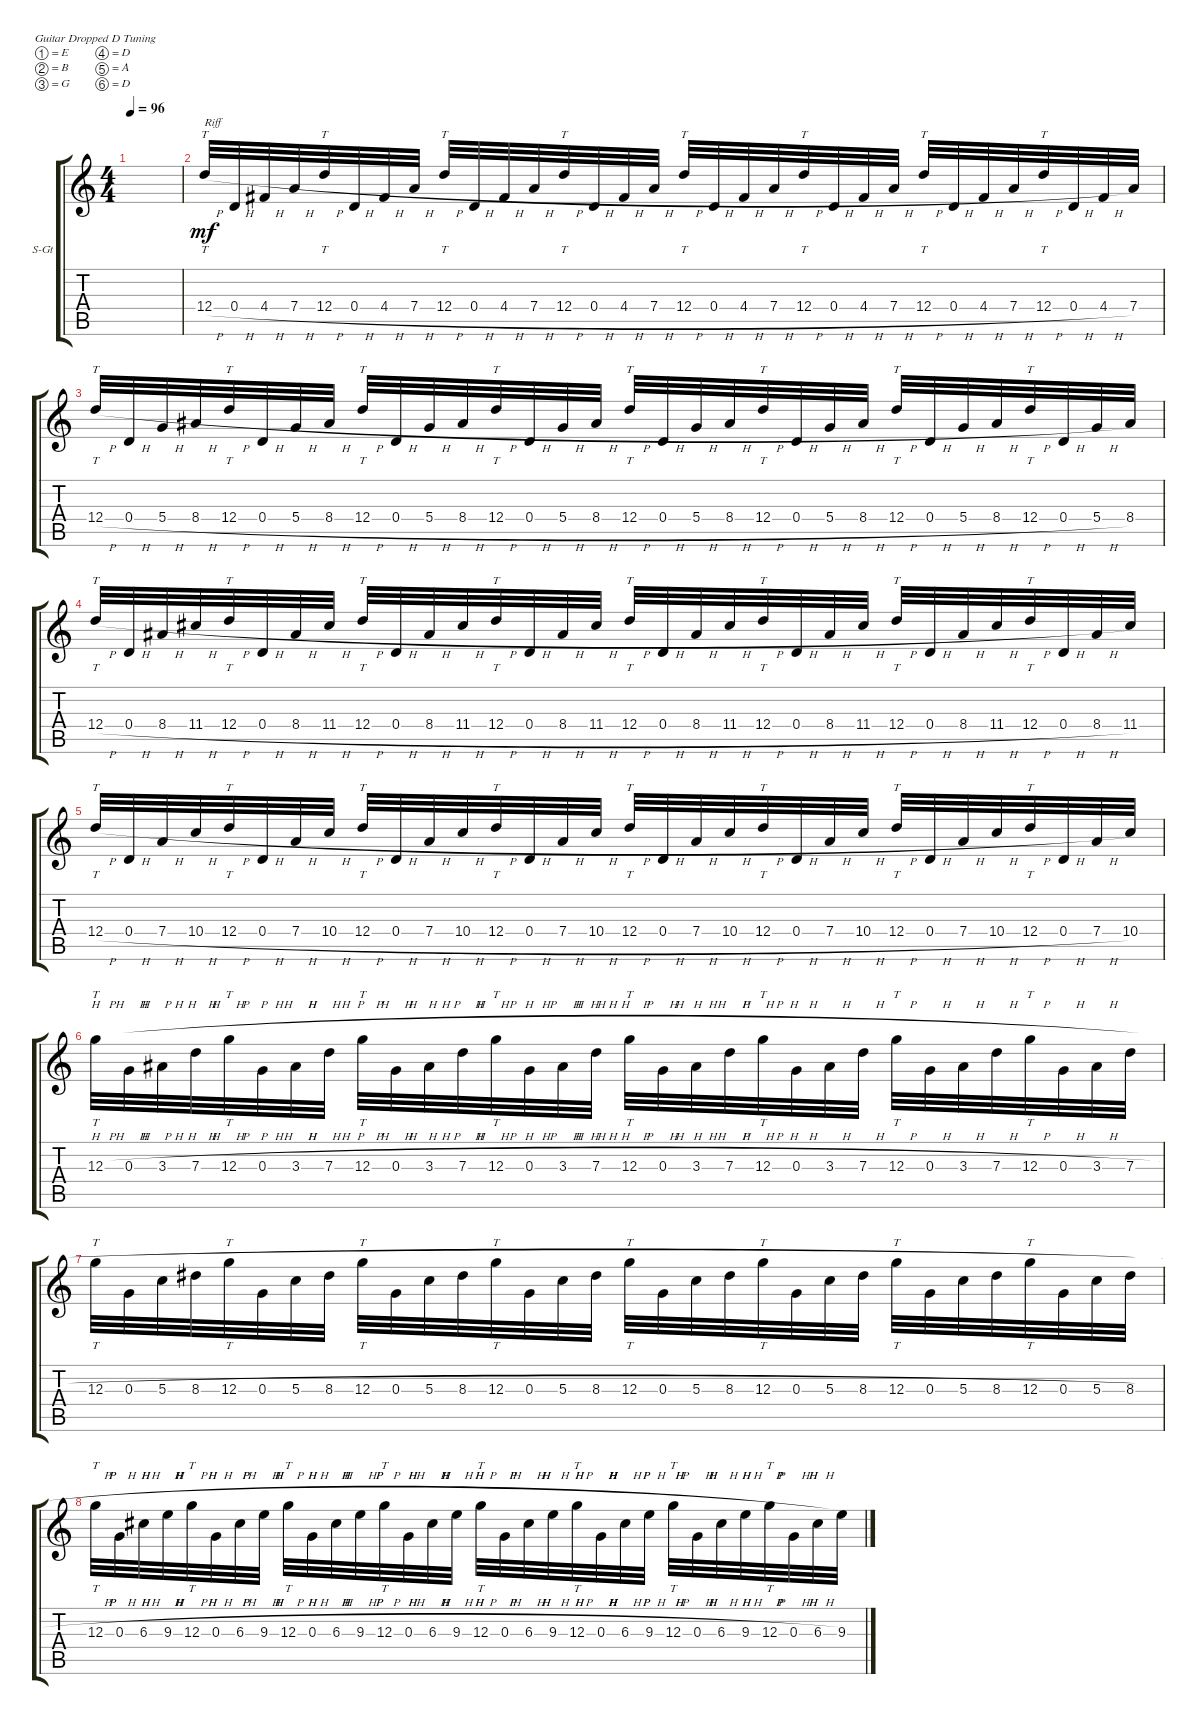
\defaultSystemsLayout 4
\bracketExtendMode groupsimilarinstruments
\firstSystemTrackNameOrientation horizontal
\otherSystemsTrackNameOrientation horizontal
\track ("Bellamy Guitar" "S-Gt") {instrument acousticguitarsteel}
\staff {score tabs}
\tuning (E4 B3 G3 D3 A2 D2)
\ts (4 4)
\tempo 96
\clef g2
\ks c
|
12.4{h}.32{tt txt "Riff" dy mf} 0.4{h}.32 4.4{h}.32 7.4{h}.32 12.4{h}.32{tt} 0.4{h}.32 4.4{h}.32 7.4{h}.32 12.4{h}.32{tt} 0.4{h}.32 4.4{h}.32 7.4{h}.32 12.4{h}.32{tt} 0.4{h}.32 4.4{h}.32 7.4{h}.32 12.4{h}.32{tt} 0.4{h}.32 4.4{h}.32 7.4{h}.32 12.4{h}.32{tt} 0.4{h}.32 4.4{h}.32 7.4{h}.32 12.4{h}.32{tt} 0.4{h}.32 4.4{h}.32 7.4{h}.32 12.4{h}.32{tt} 0.4{h}.32 4.4{h}.32 7.4.32 |
12.4{h}.32{tt} 0.4{h}.32 5.4{h}.32 8.4{h}.32 12.4{h}.32{tt} 0.4{h}.32 5.4{h}.32 8.4{h}.32 12.4{h}.32{tt} 0.4{h}.32 5.4{h}.32 8.4{h}.32 12.4{h}.32{tt} 0.4{h}.32 5.4{h}.32 8.4{h}.32 12.4{h}.32{tt} 0.4{h}.32 5.4{h}.32 8.4{h}.32 12.4{h}.32{tt} 0.4{h}.32 5.4{h}.32 8.4{h}.32 12.4{h}.32{tt} 0.4{h}.32 5.4{h}.32 8.4{h}.32 12.4{h}.32{tt} 0.4{h}.32 5.4{h}.32 8.4.32 |
12.4{h}.32{tt} 0.4{h}.32 8.4{h}.32 11.4{h}.32 12.4{h}.32{tt} 0.4{h}.32 8.4{h}.32 11.4{h}.32 12.4{h}.32{tt} 0.4{h}.32 8.4{h}.32 11.4{h}.32 12.4{h}.32{tt} 0.4{h}.32 8.4{h}.32 11.4{h}.32 12.4{h}.32{tt} 0.4{h}.32 8.4{h}.32 11.4{h}.32 12.4{h}.32{tt} 0.4{h}.32 8.4{h}.32 11.4{h}.32 12.4{h}.32{tt} 0.4{h}.32 8.4{h}.32 11.4{h}.32 12.4{h}.32{tt} 0.4{h}.32 8.4{h}.32 11.4.32 |
12.4{h}.32{tt} 0.4{h}.32 7.4{h}.32 10.4{h}.32 12.4{h}.32{tt} 0.4{h}.32 7.4{h}.32 10.4{h}.32 12.4{h}.32{tt} 0.4{h}.32 7.4{h}.32 10.4{h}.32 12.4{h}.32{tt} 0.4{h}.32 7.4{h}.32 10.4{h}.32 12.4{h}.32{tt} 0.4{h}.32 7.4{h}.32 10.4{h}.32 12.4{h}.32{tt} 0.4{h}.32 7.4{h}.32 10.4{h}.32 12.4{h}.32{tt} 0.4{h}.32 7.4{h}.32 10.4{h}.32 12.4{h}.32{tt} 0.4{h}.32 7.4{h}.32 10.4.32 |
12.3{h}.32{tt} 0.3{h}.32 3.3{h}.32 7.3{h}.32 12.3{h}.32{tt} 0.3{h}.32 3.3{h}.32 7.3{h}.32 12.3{h}.32{tt} 0.3{h}.32 3.3{h}.32 7.3{h}.32 12.3{h}.32{tt} 0.3{h}.32 3.3{h}.32 7.3{h}.32 12.3{h}.32{tt} 0.3{h}.32 3.3{h}.32 7.3{h}.32 12.3{h}.32{tt} 0.3{h}.32 3.3{h}.32 7.3{h}.32 12.3{h}.32{tt} 0.3{h}.32 3.3{h}.32 7.3{h}.32 12.3{h}.32{tt} 0.3{h}.32 3.3{h}.32 7.3{h}.32 |
12.3{h}.32{tt} 0.3{h}.32 5.3{h}.32 8.3{h}.32 12.3{h}.32{tt} 0.3{h}.32 5.3{h}.32 8.3{h}.32 12.3{h}.32{tt} 0.3{h}.32 5.3{h}.32 8.3{h}.32 12.3{h}.32{tt} 0.3{h}.32 5.3{h}.32 8.3{h}.32 12.3{h}.32{tt} 0.3{h}.32 5.3{h}.32 8.3{h}.32 12.3{h}.32{tt} 0.3{h}.32 5.3{h}.32 8.3{h}.32 12.3{h}.32{tt} 0.3{h}.32 5.3{h}.32 8.3{h}.32 12.3{h}.32{tt} 0.3{h}.32 5.3{h}.32 8.3{h}.32 |
12.3{h}.32{tt} 0.3{h}.32 6.3{h}.32 9.3{h}.32 12.3{h}.32{tt} 0.3{h}.32 6.3{h}.32 9.3{h}.32 12.3{h}.32{tt} 0.3{h}.32 6.3{h}.32 9.3{h}.32 12.3{h}.32{tt} 0.3{h}.32 6.3{h}.32 9.3{h}.32 12.3{h}.32{tt} 0.3{h}.32 6.3{h}.32 9.3{h}.32 12.3{h}.32{tt} 0.3{h}.32 6.3{h}.32 9.3{h}.32 12.3{h}.32{tt} 0.3{h}.32 6.3{h}.32 9.3{h}.32 12.3{h}.32{tt} 0.3{h}.32 6.3{h}.32 9.3.32
